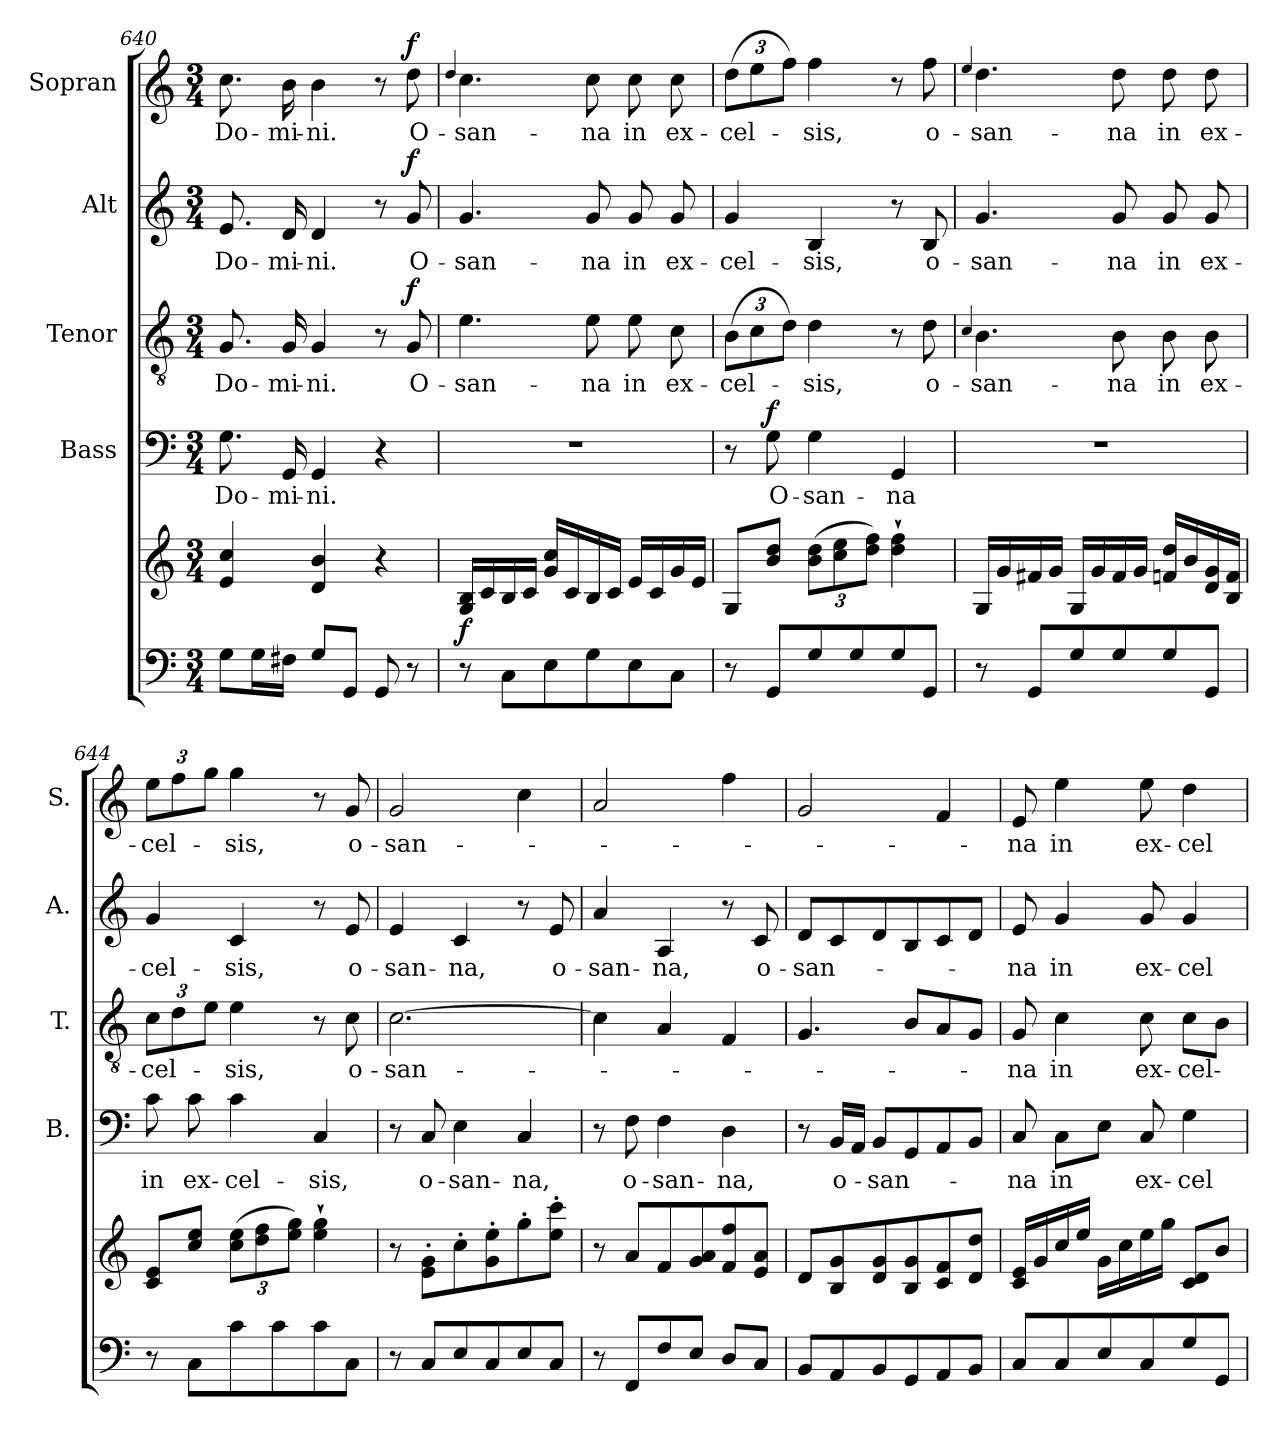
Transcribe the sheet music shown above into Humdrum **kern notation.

**kern	**kern	**dynam	**kern	**text	**dynam	**kern	**text	**dynam	**kern	**text	**dynam	**kern	**text	**dynam
*part5	*part5	*part5	*part4	*part4	*part4	*part3	*part3	*part3	*part2	*part2	*part2	*part1	*part1	*part1
*staff6	*staff5	*staff5/6	*staff4	*staff4	*staff4	*staff3	*staff3	*staff3	*staff2	*staff2	*staff2	*staff1	*staff1	*staff1
*	*	*	*I"Bass	*	*	*I"Tenor	*	*	*I"Alt	*	*	*I"Sopran	*	*
*	*	*	*I'B.	*	*	*I'T.	*	*	*I'A.	*	*	*I'S.	*	*
*clefF4	*clefG2	*	*clefF4	*	*	*clefGv2	*	*	*clefG2	*	*	*clefG2	*	*
*k[]	*k[]	*	*k[]	*	*	*k[]	*	*	*k[]	*	*	*k[]	*	*
*C:	*C:	*	*C:	*	*	*C:	*	*	*C:	*	*	*C:	*	*
*M3/4	*M3/4	*	*M3/4	*	*	*M3/4	*	*	*M3/4	*	*	*M3/4	*	*
=640	=640	=640	=640	=640	=640	=640	=640	=640	=640	=640	=640	=640	=640	=640
!	!	!	!	!LO:LY:b	!	!	!LO:LY:b	!	!	!LO:LY:b	!	!	!LO:LY:b	!
8G\L	4e/ 4cc/	.	8.G\	Do-	.	8.G/	Do-	.	8.e/	Do-	.	8.cc\	Do-	.
16G\L	.	.	.	.	.	.	.	.	.	.	.	.	.	.
!	!	!	!	!LO:LY:b	!	!	!LO:LY:b	!	!	!LO:LY:b	!	!	!LO:LY:b	!
16F#X\JJ	.	.	16GG/	-mi-	.	16G/	-mi-	.	16d/	-mi-	.	16b\	-mi-	.
!	!	!	!	!LO:LY:b	!	!	!LO:LY:b	!	!	!LO:LY:b	!	!	!LO:LY:b	!
8G/L	4d/ 4b/	.	4GG/	-ni.	.	4G/	-ni.	.	4d/	-ni.	.	4b\	-ni.	.
8GG/J	.	.	.	.	.	.	.	.	.	.	.	.	.	.
8GG/	4r	.	4r	.	.	8r	.	.	8r	.	.	8r	.	.
!	!	!	!	!	!	!	!LO:LY:b	!LO:DY:a	!	!LO:LY:b	!LO:DY:a	!	!LO:LY:b	!LO:DY:a
8r	.	.	.	.	.	8G/	O-	f	8g/	O-	f	8dd\	O-	f
!!LO:PB:g=z
=641	=641	=641	=641	=641	=641	=641	=641	=641	=641	=641	=641	=641	=641	=641
.	.	.	.	.	.	.	.	.	.	.	.	4qqdd/	.	.
!	!	!LO:DY:b	!	!	!	!	!LO:LY:b	!	!	!LO:LY:b	!	!	!LO:LY:b	!
8r	16G/ 16B/LL	f	2.r	.	.	4.e\	-san-	.	4.g/	-san-	.	4.cc\	-san-	.
.	16c/	.	.	.	.	.	.	.	.	.	.	.	.	.
8C\L	16B/	.	.	.	.	.	.	.	.	.	.	.	.	.
.	16c/JJ	.	.	.	.	.	.	.	.	.	.	.	.	.
8E\	16g/ 16cc/LL	.	.	.	.	.	.	.	.	.	.	.	.	.
.	16c/	.	.	.	.	.	.	.	.	.	.	.	.	.
!	!	!	!	!	!	!	!LO:LY:b	!	!	!LO:LY:b	!	!	!LO:LY:b	!
8G\	16B/	.	.	.	.	8e\	-na	.	8g/	-na	.	8cc\	-na	.
.	16c/JJ	.	.	.	.	.	.	.	.	.	.	.	.	.
!	!	!	!	!	!	!	!LO:LY:b	!	!	!LO:LY:b	!	!	!LO:LY:b	!
8E\	16e/LL	.	.	.	.	8e\	in	.	8g/	in	.	8cc\	in	.
.	16c/	.	.	.	.	.	.	.	.	.	.	.	.	.
!	!	!	!	!	!	!	!LO:LY:b	!	!	!LO:LY:b	!	!	!LO:LY:b	!
8C\J	16g/	.	.	.	.	8c\	ex-	.	8g/	ex-	.	8cc\	ex-	.
.	16e/JJ	.	.	.	.	.	.	.	.	.	.	.	.	.
=642	=642	=642	=642	=642	=642	=642	=642	=642	=642	=642	=642	=642	=642	=642
*	*	*	*	*	*	*Xbrackettup	*	*	*	*	*	*	*	*
!	!	!	!	!	!	!	!LO:LY:b	!	!	!LO:LY:b	!	!	!	!
*	*	*	*	*	*	*	*	*	*	*	*	*Xbrackettup	*	*
!	!	!	!	!	!	!	!	!	!	!	!	!	!LO:LY:b	!
8r	8G/L	.	8r	.	.	(>12B\L	-cel-	.	4g/	-cel-	.	(>12dd\L	-cel-	.
.	.	.	.	.	.	12c\	.	.	.	.	.	12ee\	.	.
!	!	!	!	!LO:LY:b	!LO:DY:a	!	!	!	!	!	!	!	!	!
8GG/L	8b/ 8dd/J	.	8G\	O-	f	.	.	.	.	.	.	.	.	.
.	.	.	.	.	.	12d\J)	.	.	.	.	.	12ff\J)	.	.
!	!	!	!	!LO:LY:b	!	!	!LO:LY:b	!	!	!LO:LY:b	!	!	!LO:LY:b	!
8G/	(>12b\ 12dd\L	.	4G\	-san-	.	4d\	-sis,	.	4B/	-sis,	.	4ff\	-sis,	.
.	12cc\ 12ee\	.	.	.	.	.	.	.	.	.	.	.	.	.
8G/	.	.	.	.	.	.	.	.	.	.	.	.	.	.
.	12dd\ 12ff\J)	.	.	.	.	.	.	.	.	.	.	.	.	.
!	!	!	!	!LO:LY:b	!	!	!	!	!	!	!	!	!	!
8G/	4dd\`> 4ff\`>	.	4GG/	-na	.	8r	.	.	8r	.	.	8r	.	.
!	!	!	!	!	!	!	!LO:LY:b	!	!	!LO:LY:b	!	!	!LO:LY:b	!
8GG/J	.	.	.	.	.	8d\	o-	.	8B/	o-	.	8ff\	o-	.
=643	=643	=643	=643	=643	=643	=643	=643	=643	=643	=643	=643	=643	=643	=643
.	.	.	.	.	.	4qqc/	.	.	.	.	.	4qqee/	.	.
!	!	!	!	!	!	!	!LO:LY:b	!	!	!LO:LY:b	!	!	!LO:LY:b	!
8r	16G/LL	.	2.r	.	.	4.B\	-san-	.	4.g/	-san-	.	4.dd\	-san-	.
.	16g/	.	.	.	.	.	.	.	.	.	.	.	.	.
8GG/L	16f#X/	.	.	.	.	.	.	.	.	.	.	.	.	.
.	16g/JJ	.	.	.	.	.	.	.	.	.	.	.	.	.
8G/	16G/LL	.	.	.	.	.	.	.	.	.	.	.	.	.
.	16g/	.	.	.	.	.	.	.	.	.	.	.	.	.
!	!	!	!	!	!	!	!LO:LY:b	!	!	!LO:LY:b	!	!	!LO:LY:b	!
8G/	16f#/	.	.	.	.	8B\	-na	.	8g/	-na	.	8dd\	-na	.
.	16g/JJ	.	.	.	.	.	.	.	.	.	.	.	.	.
!	!	!	!	!	!	!	!LO:LY:b	!	!	!LO:LY:b	!	!	!LO:LY:b	!
8G/	16fn/ 16dd/LL	.	.	.	.	8B\	in	.	8g/	in	.	8dd\	in	.
.	16b/	.	.	.	.	.	.	.	.	.	.	.	.	.
!	!	!	!	!	!	!	!LO:LY:b	!	!	!LO:LY:b	!	!	!LO:LY:b	!
8GG/J	16d/ 16g/	.	.	.	.	8B\	ex-	.	8g/	ex-	.	8dd\	ex-	.
.	16B/ 16f/JJ	.	.	.	.	.	.	.	.	.	.	.	.	.
=644	=644	=644	=644	=644	=644	=644	=644	=644	=644	=644	=644	=644	=644	=644
!	!	!	!	!LO:LY:b	!	!	!LO:LY:b	!	!	!LO:LY:b	!	!	!LO:LY:b	!
8r	8c/ 8e/L	.	8c\	in	.	12c\L	-cel-	.	4g/	-cel-	.	12ee\L	-cel-	.
.	.	.	.	.	.	12d\	.	.	.	.	.	12ff\	.	.
!	!	!	!	!LO:LY:b	!	!	!	!	!	!	!	!	!	!
8C\L	8cc/ 8ee/J	.	8c\	ex-	.	.	.	.	.	.	.	.	.	.
.	.	.	.	.	.	12e\J	.	.	.	.	.	12gg\J	.	.
!	!	!	!	!LO:LY:b	!	!	!LO:LY:b	!	!	!LO:LY:b	!	!	!LO:LY:b	!
8c\	(>12cc\ 12ee\L	.	4c\	-cel-	.	4e\	-sis,	.	4c/	-sis,	.	4gg\	-sis,	.
.	12dd\ 12ff\	.	.	.	.	.	.	.	.	.	.	.	.	.
8c\	.	.	.	.	.	.	.	.	.	.	.	.	.	.
.	12ee\ 12gg\J)	.	.	.	.	.	.	.	.	.	.	.	.	.
!	!	!	!	!LO:LY:b	!	!	!	!	!	!	!	!	!	!
8c\	4ee\`> 4gg\`>	.	4C/	-sis,	.	8r	.	.	8r	.	.	8r	.	.
!	!	!	!	!	!	!	!LO:LY:b	!	!	!LO:LY:b	!	!	!LO:LY:b	!
8C\J	.	.	.	.	.	8c\	o-	.	8e/	o-	.	8g/	o-	.
!!LO:LB:g=z
=645	=645	=645	=645	=645	=645	=645	=645	=645	=645	=645	=645	=645	=645	=645
!	!	!	!	!	!	!	!LO:LY:b	!	!	!LO:LY:b	!	!	!LO:LY:b	!
8r	8r	.	8r	.	.	[2.c\	-san-	.	4e/	-san-	.	2g/	-san-	.
!	!	!	!	!LO:LY:b	!	!	!	!	!	!	!	!	!	!
8C/L	8e\'> 8g\'>L	.	8C/	o-	.	.	.	.	.	.	.	.	.	.
!	!	!	!	!LO:LY:b	!	!	!	!	!	!LO:LY:b	!	!	!	!
8E/	8cc'>\	.	4E\	-san-	.	.	.	.	4c/	-na,	.	.	.	.
8C/	8g\'> 8ee\'>	.	.	.	.	.	.	.	.	.	.	.	.	.
!	!	!	!	!LO:LY:b	!	!	!	!	!	!	!	!	!	!
8E/	8gg'>\	.	4C/	-na,	.	.	.	.	8r	.	.	4cc\	.	.
!	!	!	!	!	!	!	!	!	!	!LO:LY:b	!	!	!	!
8C/J	8ee\'> 8ccc\'>J	.	.	.	.	.	.	.	8e/	o-	.	.	.	.
=646	=646	=646	=646	=646	=646	=646	=646	=646	=646	=646	=646	=646	=646	=646
!	!	!	!	!	!	!	!	!	!	!LO:LY:b	!	!	!	!
8r	8r	.	8r	.	.	4c\]	.	.	4a/	-san-	.	2a/	.	.
!	!	!	!	!LO:LY:b	!	!	!	!	!	!	!	!	!	!
8FF/L	8a/L	.	8F\	o-	.	.	.	.	.	.	.	.	.	.
!	!	!	!	!LO:LY:b	!	!	!	!	!	!LO:LY:b	!	!	!	!
8F/	8f/	.	4F\	-san-	.	4A/	.	.	4A/	-na,	.	.	.	.
8E/J	8g/ 8a/	.	.	.	.	.	.	.	.	.	.	.	.	.
!	!	!	!	!LO:LY:b	!	!	!	!	!	!	!	!	!	!
8D/L	8f/ 8ff/	.	4D\	-na,	.	4F/	.	.	8r	.	.	4ff\	.	.
!	!	!	!	!	!	!	!	!	!	!LO:LY:b	!	!	!	!
8C/J	8e/ 8a/J	.	.	.	.	.	.	.	8c/	o-	.	.	.	.
=647	=647	=647	=647	=647	=647	=647	=647	=647	=647	=647	=647	=647	=647	=647
!	!	!	!	!	!	!	!	!	!	!LO:LY:b	!	!	!	!
8BB/L	8d/L	.	8r	.	.	4.G/	.	.	8d/L	-san-	.	2g/	.	.
!	!	!	!	!LO:LY:b	!	!	!	!	!	!	!	!	!	!
8AA/	8B/ 8g/	.	16BB/LL	o-	.	.	.	.	8c/	.	.	.	.	.
.	.	.	16AA/JJ	.	.	.	.	.	.	.	.	.	.	.
!	!	!	!	!LO:LY:b	!	!	!	!	!	!	!	!	!	!
8BB/	8d/ 8g/	.	8BB/L	-san-	.	.	.	.	8d/	.	.	.	.	.
8GG/	8B/ 8g/	.	8GG/	.	.	8B/L	.	.	8B/	.	.	.	.	.
8AA/	8c/ 8f/	.	8AA/	.	.	8A/	.	.	8c/	.	.	4f/	.	.
8BB/J	8d/ 8dd/J	.	8BB/J	.	.	8G/J	.	.	8d/J	.	.	.	.	.
=648	=648	=648	=648	=648	=648	=648	=648	=648	=648	=648	=648	=648	=648	=648
!	!	!	!	!LO:LY:b	!	!	!LO:LY:b	!	!	!LO:LY:b	!	!	!LO:LY:b	!
8C/L	16c/ 16e/LL	.	8C/	-na	.	8G/	-na	.	8e/	-na	.	8e/	-na	.
.	16g/	.	.	.	.	.	.	.	.	.	.	.	.	.
!	!	!	!	!LO:LY:b	!	!	!LO:LY:b	!	!	!LO:LY:b	!	!	!LO:LY:b	!
8C/	16cc/	.	8C\L	in	.	4c\	in	.	4g/	in	.	4ee\	in	.
.	16ee/JJ	.	.	.	.	.	.	.	.	.	.	.	.	.
8E/	16g\LL	.	8E\J	.	.	.	.	.	.	.	.	.	.	.
.	16cc\	.	.	.	.	.	.	.	.	.	.	.	.	.
!	!	!	!	!LO:LY:b	!	!	!LO:LY:b	!	!	!LO:LY:b	!	!	!LO:LY:b	!
8C/	16ee\	.	8C/	ex-	.	8c\	ex-	.	8g/	ex-	.	8ee\	ex-	.
.	16gg\JJ	.	.	.	.	.	.	.	.	.	.	.	.	.
!	!	!	!	!LO:LY:b	!	!	!LO:LY:b	!	!	!LO:LY:b	!	!	!LO:LY:b	!
8G/	8c/ 8d/L	.	4G\	-cel-	.	8c\L	-cel-	.	4g/	-cel-	.	4dd\	-cel-	.
8GG/J	8b/J	.	.	.	.	8B\J	.	.	.	.	.	.	.	.
=	=	=	=	=	=	=	=	=	=	=	=	=	=	=
*-	*-	*-	*-	*-	*-	*-	*-	*-	*-	*-	*-	*-	*-	*-
